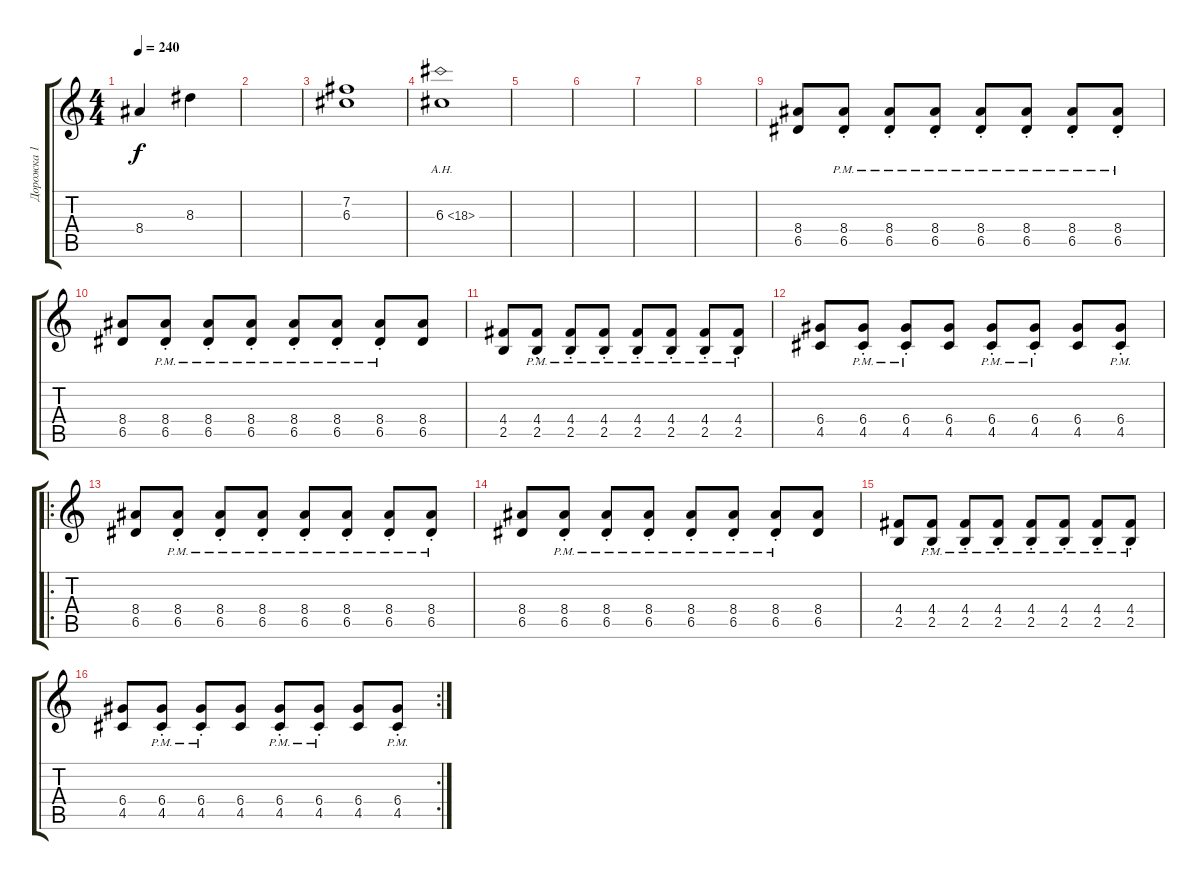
\track ("Дорожка 1" "Дорожка 1") {instrument overdrivenguitar}
\staff {score tabs}
\tuning (E4 B3 G3 D3 A2 E2) {hide}
\ts (4 4)
\tempo 240
\clef g2
\ks c
8.4.4{dy f} 8.3.4 |
|
(7.2 6.3).1 |
6.3{ah 12}.1 |
|
|
|
|
(8.4 6.5).8 (8.4{pm st} 6.5{pm st}).8 (8.4{pm st} 6.5{pm st}).8 (8.4{pm st} 6.5{pm st}).8 (8.4{pm st} 6.5{pm st}).8 (8.4{pm st} 6.5{pm st}).8 (8.4{pm st} 6.5{pm st}).8 (8.4{pm st} 6.5{pm st}).8 |
(8.4 6.5).8 (8.4{pm st} 6.5{pm st}).8 (8.4{pm st} 6.5{pm st}).8 (8.4{pm st} 6.5{pm st}).8 (8.4{pm st} 6.5{pm st}).8 (8.4{pm st} 6.5{pm st}).8 (8.4{pm st} 6.5{pm st}).8 (8.4 6.5).8 |
(4.4 2.5).8 (4.4{pm st} 2.5{pm st}).8 (4.4{pm st} 2.5{pm st}).8 (4.4{pm st} 2.5{pm st}).8 (4.4{pm st} 2.5{pm st}).8 (4.4{pm st} 2.5{pm st}).8 (4.4{pm st} 2.5{pm st}).8 (4.4{pm st} 2.5{pm st}).8 |
(6.4 4.5).8 (6.4{pm st} 4.5{pm st}).8 (6.4{pm st} 4.5{pm st}).8 (6.4 4.5).8 (6.4{pm st} 4.5{pm st}).8 (6.4{pm st} 4.5{pm st}).8 (6.4 4.5).8 (6.4{pm st} 4.5{pm st}).8 |
\ro
(8.4 6.5).8 (8.4{pm st} 6.5{pm st}).8 (8.4{pm st} 6.5{pm st}).8 (8.4{pm st} 6.5{pm st}).8 (8.4{pm st} 6.5{pm st}).8 (8.4{pm st} 6.5{pm st}).8 (8.4{pm st} 6.5{pm st}).8 (8.4{pm st} 6.5{pm st}).8 |
(8.4 6.5).8 (8.4{pm st} 6.5{pm st}).8 (8.4{pm st} 6.5{pm st}).8 (8.4{pm st} 6.5{pm st}).8 (8.4{pm st} 6.5{pm st}).8 (8.4{pm st} 6.5{pm st}).8 (8.4{pm st} 6.5{pm st}).8 (8.4 6.5).8 |
(4.4 2.5).8 (4.4{pm st} 2.5{pm st}).8 (4.4{pm st} 2.5{pm st}).8 (4.4{pm st} 2.5{pm st}).8 (4.4{pm st} 2.5{pm st}).8 (4.4{pm st} 2.5{pm st}).8 (4.4{pm st} 2.5{pm st}).8 (4.4{pm st} 2.5{pm st}).8 |
\rc 2
(6.4 4.5).8 (6.4{pm st} 4.5{pm st}).8 (6.4{pm st} 4.5{pm st}).8 (6.4 4.5).8 (6.4{pm st} 4.5{pm st}).8 (6.4{pm st} 4.5{pm st}).8 (6.4 4.5).8 (6.4{pm st} 4.5{pm st}).8
